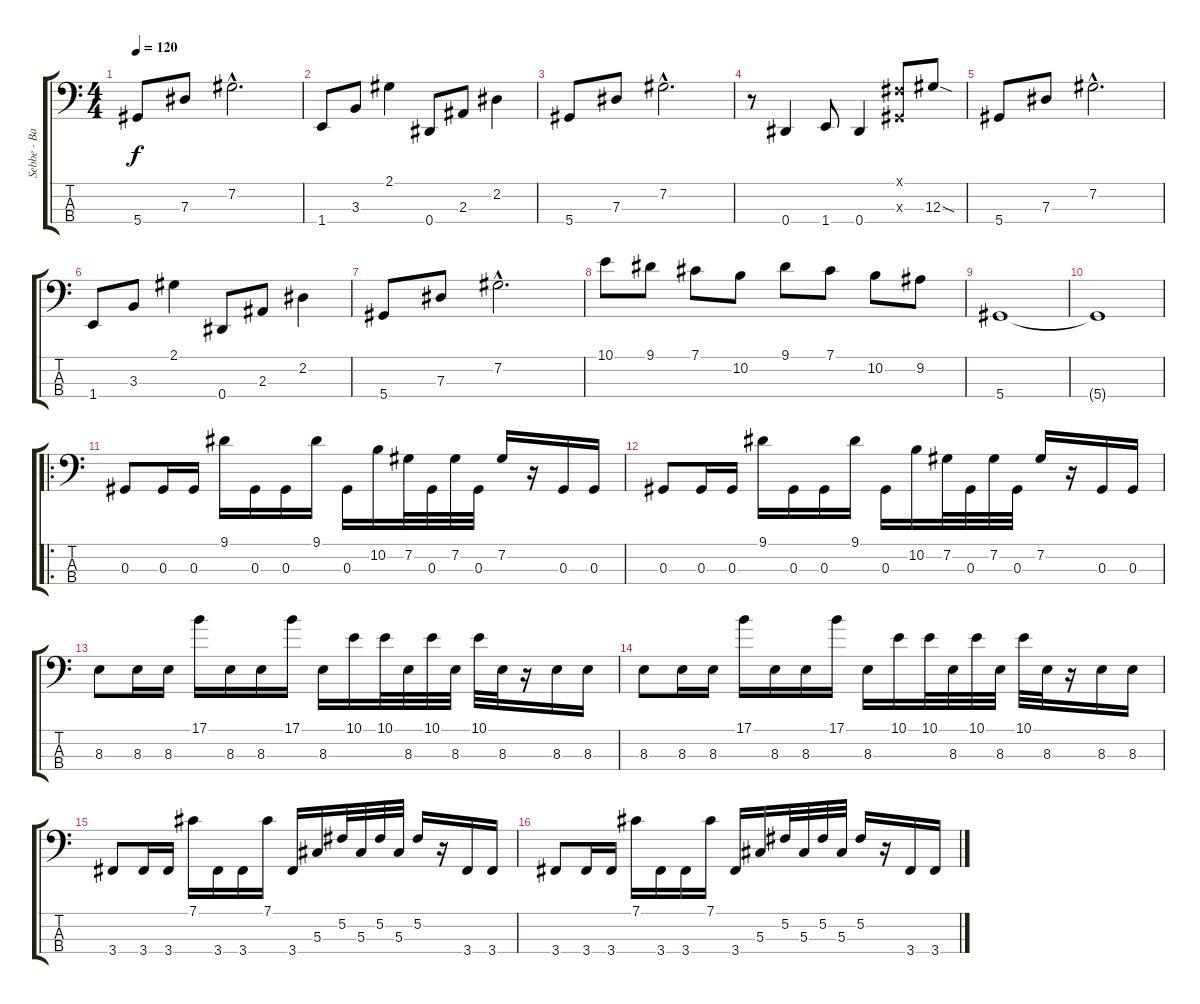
\track ("Sebbe - Bass" "Sebbe - Ba") {instrument electricbassfinger}
\staff {score tabs}
\tuning (Gb2 Db2 Ab1 Eb1) {hide}
\ts (4 4)
\tempo 120
\clef f4
\ks c
5.4.8{dy f instrument electricbassfinger} 7.3.8 7.2{hac}.2{d} |
1.4.8 3.3.8 2.1.4 0.4.8 2.3.8 2.2.4 |
5.4.8 7.3.8 7.2{hac}.2{d} |
r.8 0.4.4 1.4.8 0.4.4 (0.1{x} 0.3{x}).8 12.3{sod}.8 |
5.4.8 7.3.8 7.2{hac}.2{d} |
1.4.8 3.3.8 2.1.4 0.4.8 2.3.8 2.2.4 |
5.4.8 7.3.8 7.2{hac}.2{d} |
10.1.8 9.1.8 7.1.8 10.2.8 9.1.8 7.1.8 10.2.8 9.2.8 |
5.4.1 |
5.4{t}.1 |
\ro
0.3.8 0.3.16 0.3.16 9.1.16 0.3.16 0.3.16 9.1.16 0.3.16 10.2.16 7.2.32 0.3.32 7.2.32 0.3.32 7.2.16 r.16 0.3.16 0.3.16 |
0.3.8 0.3.16 0.3.16 9.1.16 0.3.16 0.3.16 9.1.16 0.3.16 10.2.16 7.2.32 0.3.32 7.2.32 0.3.32 7.2.16 r.16 0.3.16 0.3.16 |
8.3.8 8.3.16 8.3.16 17.1.16 8.3.16 8.3.16 17.1.16 8.3.16 10.1.16 10.1.32 8.3.32 10.1.32 8.3.32 10.1.32 8.3.32 r.16 8.3.16 8.3.16 |
8.3.8 8.3.16 8.3.16 17.1.16 8.3.16 8.3.16 17.1.16 8.3.16 10.1.16 10.1.32 8.3.32 10.1.32 8.3.32 10.1.32 8.3.32 r.16 8.3.16 8.3.16 |
3.4.8 3.4.16 3.4.16 7.1.16 3.4.16 3.4.16 7.1.16 3.4.16 5.3.16 5.2.32 5.3.32 5.2.32 5.3.32 5.2.16 r.16 3.4.16 3.4.16 |
3.4.8 3.4.16 3.4.16 7.1.16 3.4.16 3.4.16 7.1.16 3.4.16 5.3.16 5.2.32 5.3.32 5.2.32 5.3.32 5.2.16 r.16 3.4.16 3.4.16
